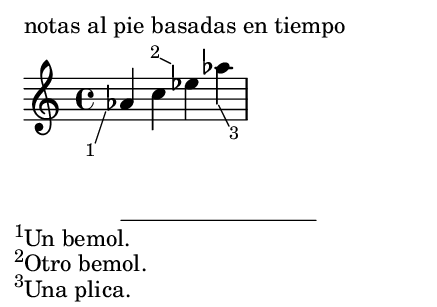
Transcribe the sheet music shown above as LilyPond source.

%% Generated by lilypond-book
%% Options: [exampleindent=10.16\mm,indent=0\mm,line-width=160\mm,paper-height=845.047\pt,paper-width=597.508\pt,papersize="a8landscape",quote]
\include "lilypond-book-preamble.ly"


% ****************************************************************
% Start cut-&-pastable-section
% ****************************************************************

#(ly:set-option 'eps-box-padding 3.000000)



\paper {
  #(set-paper-size "a8landscape")
  indent = 0\mm
}

\layout {
  
}




% ****************************************************************
% ly snippet:
% ****************************************************************
\sourcefileline 1755
\book {
  \header { tagline = ##f }
  \markup "notas al pie basadas en tiempo"
  \markup \null
  \relative c'' {
    \footnote #'(-1 . -3) "Un bemol." Accidental
    aes4 c
    \footnote #'(-1 . 0.5) "Otro bemol." Accidental
    ees
    \footnote #'(1 . -2) "Una plica." Stem
    aes
  }
}


% ****************************************************************
% end ly snippet
% ****************************************************************
